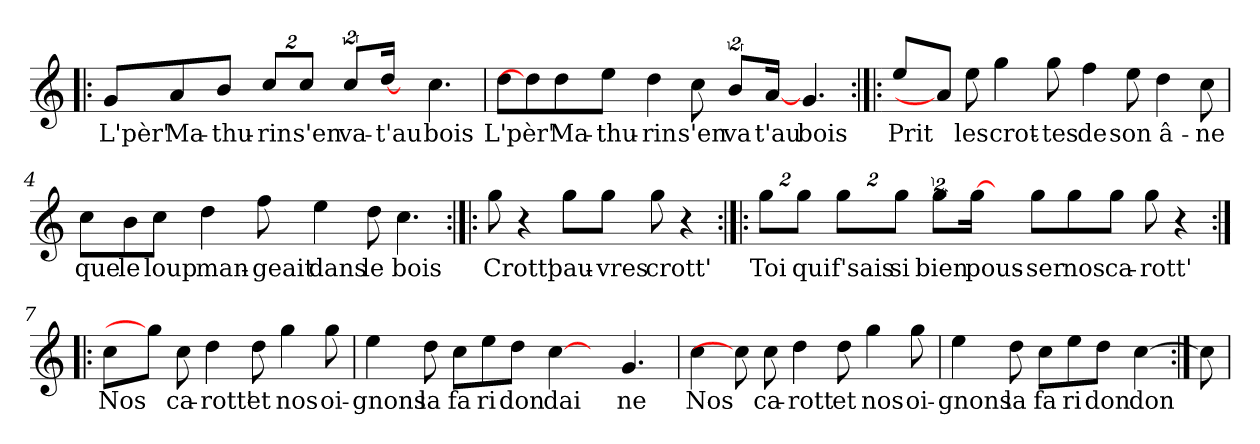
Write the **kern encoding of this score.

**kern	**text
*part1	*part1
*staff1	*staff1
*clefG2	*
*k[]	*
*C:	*
=1!|:	=1!|:
!	!LO:LY:b
8g/L	L'pèr'
!	!LO:LY:b
8a/	Ma-
!	!LO:LY:b
8b/J	-thu-
!	!LO:LY:b
16%3cc/L	-rin
!	!LO:LY:b
16%3cc/J	s'en
!	!LO:LY:b
16%3cc/L	va-
!	!LO:LY:b
[16dd/J	-t'au
8ryy	.
!	!LO:LY:b
4.cc\	bois
=2	=2
!	!LO:LY:b
8dd\L	L'pèr'
8dd/J]	.
!	!LO:LY:b
8dd\	Ma-
!	!LO:LY:b
8ee\J	-thu-
!	!LO:LY:b
4dd\	-rin
!	!LO:LY:b
8cc\	s'en
!	!LO:LY:b
16%3b/L	va
!	!LO:LY:b
[16a/J	t'au
!	!LO:LY:b
4.g/	bois
=3:|!|:	=3:|!|:
!	!LO:LY:b
4ee\	Prit
8a/J]	.
!	!LO:LY:b
8ee\	les
!	!LO:LY:b
4gg\	crot-
!	!LO:LY:b
8gg\	-tes
!	!LO:LY:b
4ff\	de
!	!LO:LY:b
8ee\	son
!	!LO:LY:b
4dd\	â-
!	!LO:LY:b
8cc\	-ne
!!LO:LB:g=z
=4	=4
!	!LO:LY:b
8cc\L	que
!	!LO:LY:b
8b\	le
!	!LO:LY:b
8cc\J	loup
!	!LO:LY:b
4dd\	man-
!	!LO:LY:b
8ff\	-geait
!	!LO:LY:b
4ee\	dans
!	!LO:LY:b
8dd\	le
!	!LO:LY:b
4.cc\	bois
=5:|!|:	=5:|!|:
!	!LO:LY:b
8gg\	Crott'
4r	.
!	!LO:LY:b
8gg\L	pau-
!	!LO:LY:b
8gg\J	-vres
!	!LO:LY:b
8gg\	crott'
4r	.
!!LO:LB:g=z
=6:|!|:	=6:|!|:
!	!LO:LY:b
16%3gg\L	Toi
!	!LO:LY:b
16%3gg\J	qui
!	!LO:LY:b
16%3gg\L	f'sais
!	!LO:LY:b
16%3gg\J	si
!	!LO:LY:b
16%3gg\L	bien
!	!LO:LY:b
[16gg\J	pous-
8ryy	.
!	!LO:LY:b
8gg\L	-ser
!	!LO:LY:b
8gg\	nos
!	!LO:LY:b
8gg\J	ca-
!	!LO:LY:b
8gg\	-rott'
4r	.
=7:|!|:	=7:|!|:
!	!LO:LY:b
4cc\	Nos
8gg\J]	.
!	!LO:LY:b
8cc\	ca-
!	!LO:LY:b
4dd\	-rott'
!	!LO:LY:b
8dd\	et
!	!LO:LY:b
4gg\	nos
!	!LO:LY:b
8gg\	oi-
=8	=8
!	!LO:LY:b
4ee\	-gnons
!	!LO:LY:b
8dd\	la
!	!LO:LY:b
8cc\L	fa
!	!LO:LY:b
8ee\	ri
!	!LO:LY:b
8dd\J	don
!	!LO:LY:b
[4cc\	dai
8ryy	.
!	!LO:LY:b
4.g/	ne
!!LO:LB:g=z
=9	=9
!	!LO:LY:b
4cc\	Nos
8cc\]	.
!	!LO:LY:b
8cc\	ca-
!	!LO:LY:b
4dd\	-rott
!	!LO:LY:b
8dd\	et
!	!LO:LY:b
4gg\	nos
!	!LO:LY:b
8gg\	oi-
=10	=10
!	!LO:LY:b
4ee\	-gnons
!	!LO:LY:b
8dd\	la
!	!LO:LY:b
8cc\L	fa
!	!LO:LY:b
8ee\	ri
!	!LO:LY:b
8dd\J	don
!	!LO:LY:b
[4cc\	don
=11:|!	=11:|!
8cc\]	.
=	=
*-	*-
